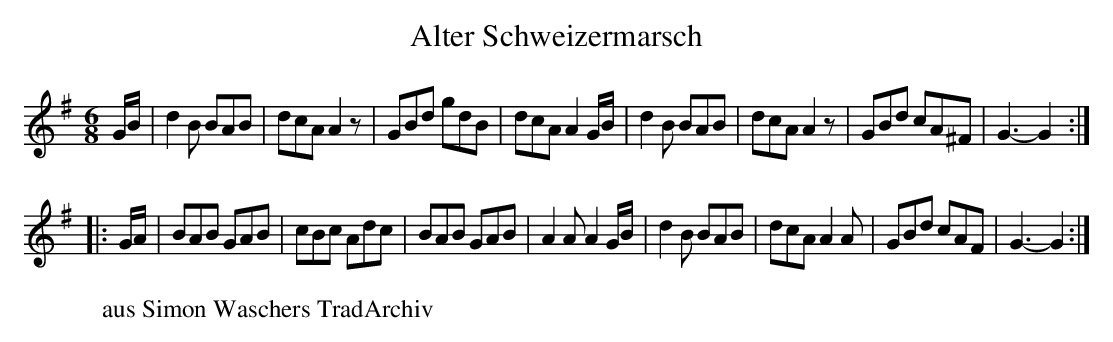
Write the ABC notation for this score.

X:1
T:Alter Schweizermarsch
M:6/8
L:1/8
K:G
G/B/ |\
d2B BAB | dcA A2z | GBd gdB | dcA A2G/B/ |\
d2B BAB | dcA A2z | GBd cA^F | G3-G2 :|
|: G/A/ |\
BAB GAB | cBc Adc | BAB GAB | A2A A2G/B/ |\
d2B BAB | dcA A2A | GBd cAF | G3-G2 :|
W:aus Simon Waschers TradArchiv
